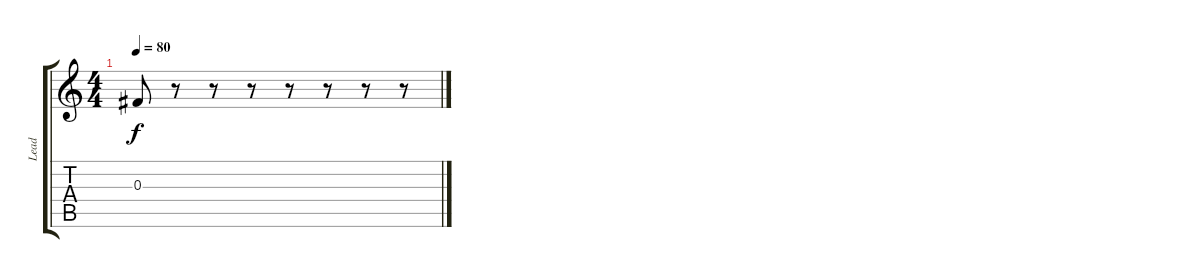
\track ("Lead" "Lead") {instrument acousticguitarsteel}
\staff {score tabs}
\tuning (Eb4 Bb3 Gb3 Db3 Ab2 Eb2) {hide}
\ts (4 4)
\tempo 80
\clef g2
\ks c
0.3{t}.8{dy f} r.8 r.8 r.8 r.8 r.8 r.8 r.8
